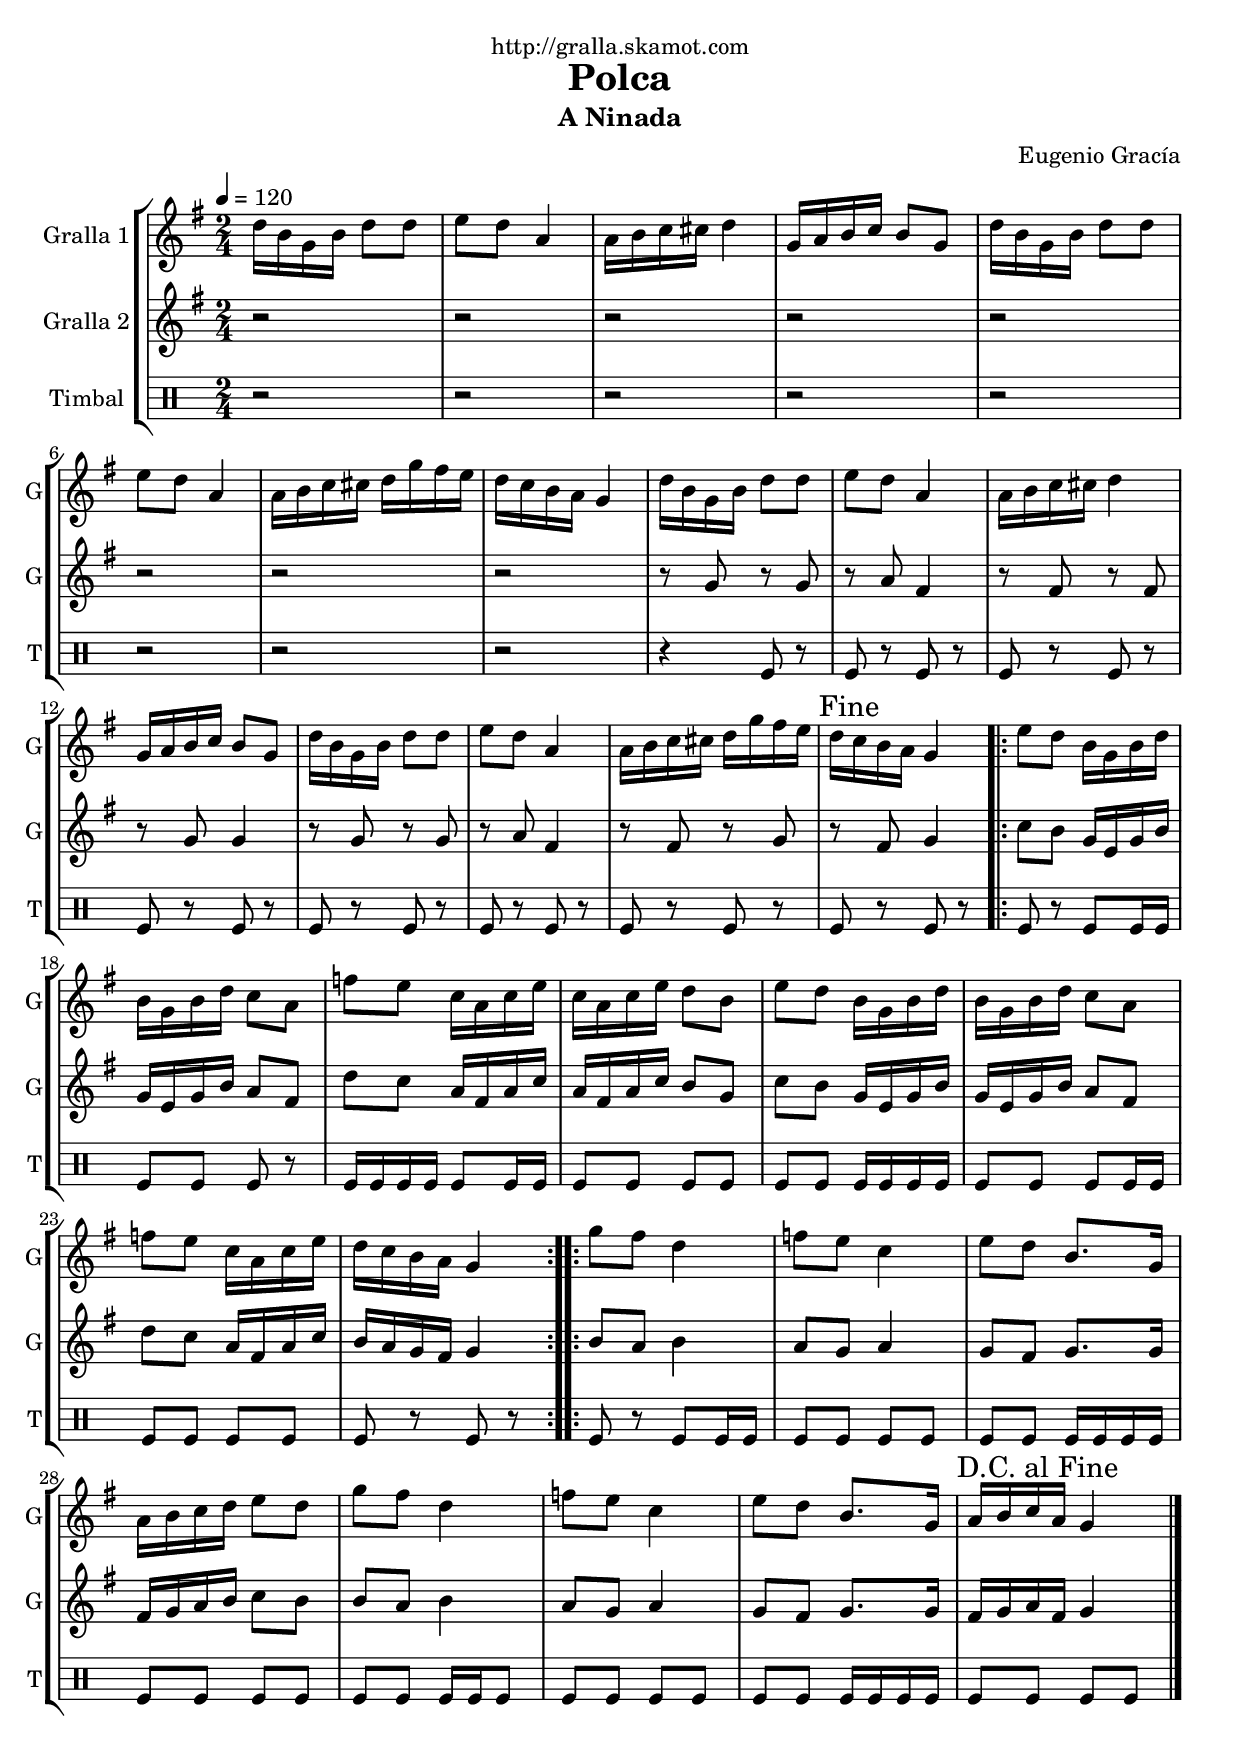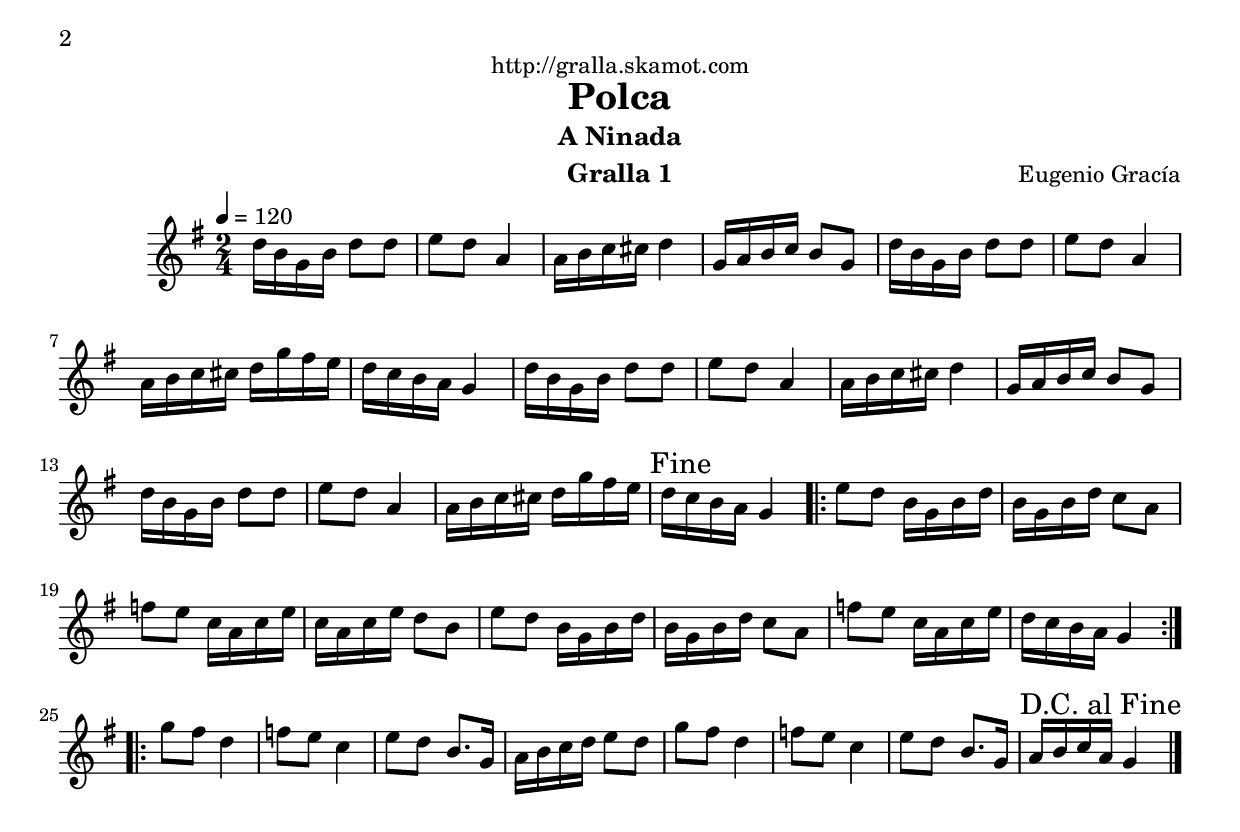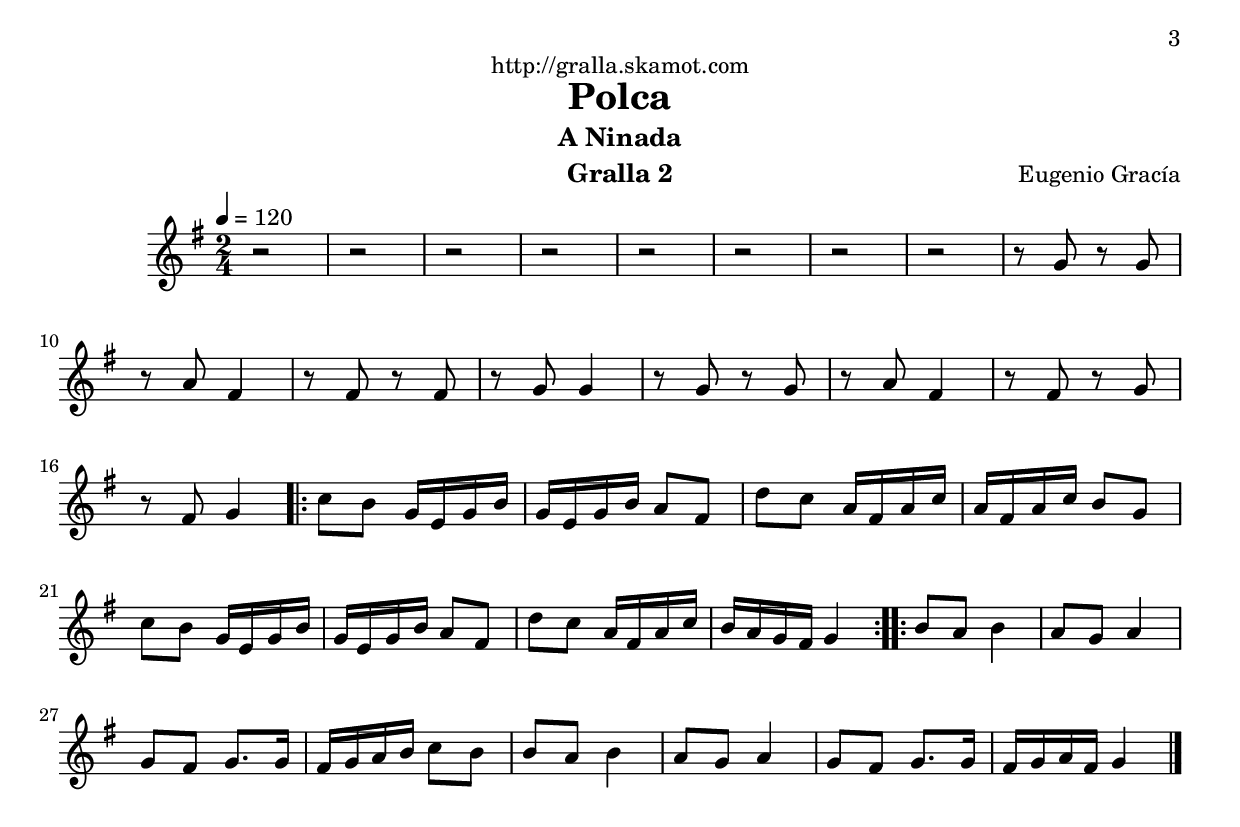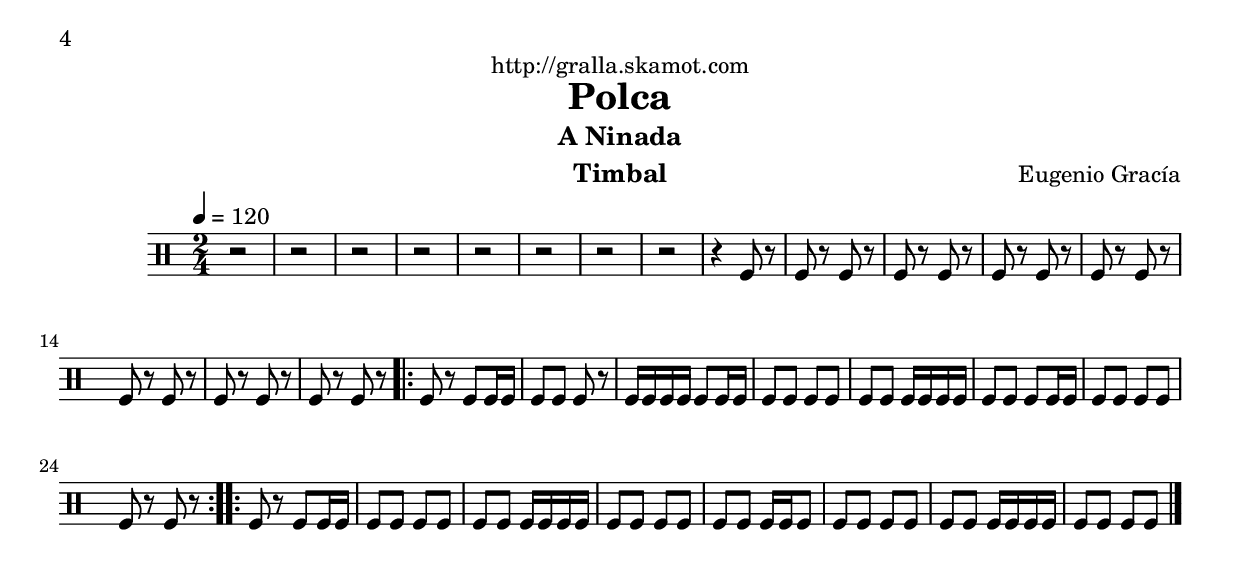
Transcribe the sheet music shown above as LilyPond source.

\version "2.16.2"

\header {
  dedication="http://gralla.skamot.com"
  title="Polca"
  subtitle="A Ninada"
  subsubtitle=""
  poet=""
  meter=""
  piece=""
  composer="Eugenio Gracía"
  arranger=""
  opus=""
  instrument=""
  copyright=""
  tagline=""
}

liniaroAa =
\relative d''
{
  \tempo 4=120
  \clef treble
  \key g \major
  \time 2/4
  d16 b g b d8 d  |
  e8 d a4  |
  a16 b c cis d4  |
  g,16 a b c b8 g  |
  %05
  d'16 b g b d8 d  |
  e8 d a4  |
  a16 b c cis d g fis e  |
  d16 c b a g4  |
  d'16 b g b d8 d  |
  %10
  e8 d a4  |
  a16 b c cis d4  |
  g,16 a b c b8 g  |
  d'16 b g b d8 d  |
  e8 d a4  |
  %15
  a16 b c cis d g fis e  |
  \mark "Fine" d16 c b a g4  |
  \repeat volta 2 { e'8 d b16 g b d  |
  b16 g b d c8 a  |
  f'8 e c16 a c e  |
  %20
  c16 a c e d8 b  |
  e8 d b16 g b d  |
  b16 g b d c8 a  |
  f'8 e c16 a c e  |
  d16 c b a g4  | }
  %25
  \repeat volta 2 { g'8 fis d4  |
  f8 e c4  |
  e8 d b8. g16  |
  a16 b c d e8 d  |
  g8 fis d4  |
  %30
  f8 e c4  |
  e8 d b8. g16  |
  \mark "D.C. al Fine" a16 b c a g4  \bar "|."
  }
}

liniaroAb =
\relative g'
{
  \tempo 4=120
  \clef treble
  \key g \major
  \time 2/4
  r2  |
  r2  |
  r2  |
  r2  |
  %05
  r2  |
  r2  |
  r2  |
  r2  |
  r8 g r g  |
  %10
  r8 a fis4  |
  r8 fis r fis  |
  r8 g g4  |
  r8 g r g  |
  r8 a fis4  |
  %15
  r8 fis r g  |
  r8 fis g4  |
  \repeat volta 2 { c8 b g16 e g b  |
  g16 e g b a8 fis  |
  d'8 c a16 fis a c  |
  %20
  a16 fis a c b8 g  |
  c8 b g16 e g b  |
  g16 e g b a8 fis  |
  d'8 c a16 fis a c  |
  b16 a g fis g4  | }
  %25
  \repeat volta 2 { b8 a b4  |
  a8 g a4  |
  g8 fis g8. g16  |
  fis16 g a b c8 b  |
  b8 a b4  |
  %30
  a8 g a4  |
  g8 fis g8. g16  |
  fis16 g a fis g4  \bar "|."
  }
}

liniaroAc =
\drummode
{
  \tempo 4=120
  \time 2/4
  r2  |
  r2  |
  r2  |
  r2  |
  %05
  r2  |
  r2  |
  r2  |
  r2  |
  r4 tomfl8 r  |
  %10
  tomfl8 r tomfl r  |
  tomfl8 r tomfl r  |
  tomfl8 r tomfl r  |
  tomfl8 r tomfl r  |
  tomfl8 r tomfl r  |
  %15
  tomfl8 r tomfl r  |
  tomfl8 r tomfl r  |
  \repeat volta 2 { tomfl8 r tomfl tomfl16 tomfl  |
  tomfl8 tomfl tomfl r  |
  tomfl16 tomfl tomfl tomfl tomfl8 tomfl16 tomfl  |
  %20
  tomfl8 tomfl tomfl tomfl  |
  tomfl8 tomfl tomfl16 tomfl tomfl tomfl  |
  tomfl8 tomfl tomfl tomfl16 tomfl  |
  tomfl8 tomfl tomfl tomfl  |
  tomfl8 r tomfl r  | }
  %25
  \repeat volta 2 { tomfl8 r tomfl tomfl16 tomfl  |
  tomfl8 tomfl tomfl tomfl  |
  tomfl8 tomfl tomfl16 tomfl tomfl tomfl  |
  tomfl8 tomfl tomfl tomfl  |
  tomfl8 tomfl tomfl16 tomfl tomfl8  |
  %30
  tomfl8 tomfl tomfl tomfl  |
  tomfl8 tomfl tomfl16 tomfl tomfl tomfl  |
  tomfl8 tomfl tomfl tomfl  \bar "|."
  }
}

\bookpart {
  \score {
    \new StaffGroup {
      \override Score.RehearsalMark #'self-alignment-X = #LEFT
      <<
        \new Staff \with {instrumentName = #"Gralla 1" shortInstrumentName = #"G"} \liniaroAa
        \new Staff \with {instrumentName = #"Gralla 2" shortInstrumentName = #"G"} \liniaroAb
        \new DrumStaff \with {instrumentName = #"Timbal" shortInstrumentName = #"T"} \liniaroAc
      >>
    }
    \layout {}
  }
  \score { \unfoldRepeats
    \new StaffGroup {
      \override Score.RehearsalMark #'self-alignment-X = #LEFT
      <<
        \new Staff \with {instrumentName = #"Gralla 1" shortInstrumentName = #"G"} \liniaroAa
        \new Staff \with {instrumentName = #"Gralla 2" shortInstrumentName = #"G"} \liniaroAb
        \new DrumStaff \with {instrumentName = #"Timbal" shortInstrumentName = #"T"} \liniaroAc
      >>
    }
    \midi {
      \set Staff.midiInstrument = "oboe"
      \set DrumStaff.midiInstrument = "drums"
    }
  }
}

\bookpart {
  \header {instrument="Gralla 1"}
  \score {
    \new StaffGroup {
      \override Score.RehearsalMark #'self-alignment-X = #LEFT
      <<
        \new Staff \liniaroAa
      >>
    }
    \layout {}
  }
  \score { \unfoldRepeats
    \new StaffGroup {
      \override Score.RehearsalMark #'self-alignment-X = #LEFT
      <<
        \new Staff \liniaroAa
      >>
    }
    \midi {
      \set Staff.midiInstrument = "oboe"
      \set DrumStaff.midiInstrument = "drums"
    }
  }
}

\bookpart {
  \header {instrument="Gralla 2"}
  \score {
    \new StaffGroup {
      \override Score.RehearsalMark #'self-alignment-X = #LEFT
      <<
        \new Staff \liniaroAb
      >>
    }
    \layout {}
  }
  \score { \unfoldRepeats
    \new StaffGroup {
      \override Score.RehearsalMark #'self-alignment-X = #LEFT
      <<
        \new Staff \liniaroAb
      >>
    }
    \midi {
      \set Staff.midiInstrument = "oboe"
      \set DrumStaff.midiInstrument = "drums"
    }
  }
}

\bookpart {
  \header {instrument="Timbal"}
  \score {
    \new StaffGroup {
      \override Score.RehearsalMark #'self-alignment-X = #LEFT
      <<
        \new DrumStaff \liniaroAc
      >>
    }
    \layout {}
  }
  \score { \unfoldRepeats
    \new StaffGroup {
      \override Score.RehearsalMark #'self-alignment-X = #LEFT
      <<
        \new DrumStaff \liniaroAc
      >>
    }
    \midi {
      \set Staff.midiInstrument = "oboe"
      \set DrumStaff.midiInstrument = "drums"
    }
  }
}

